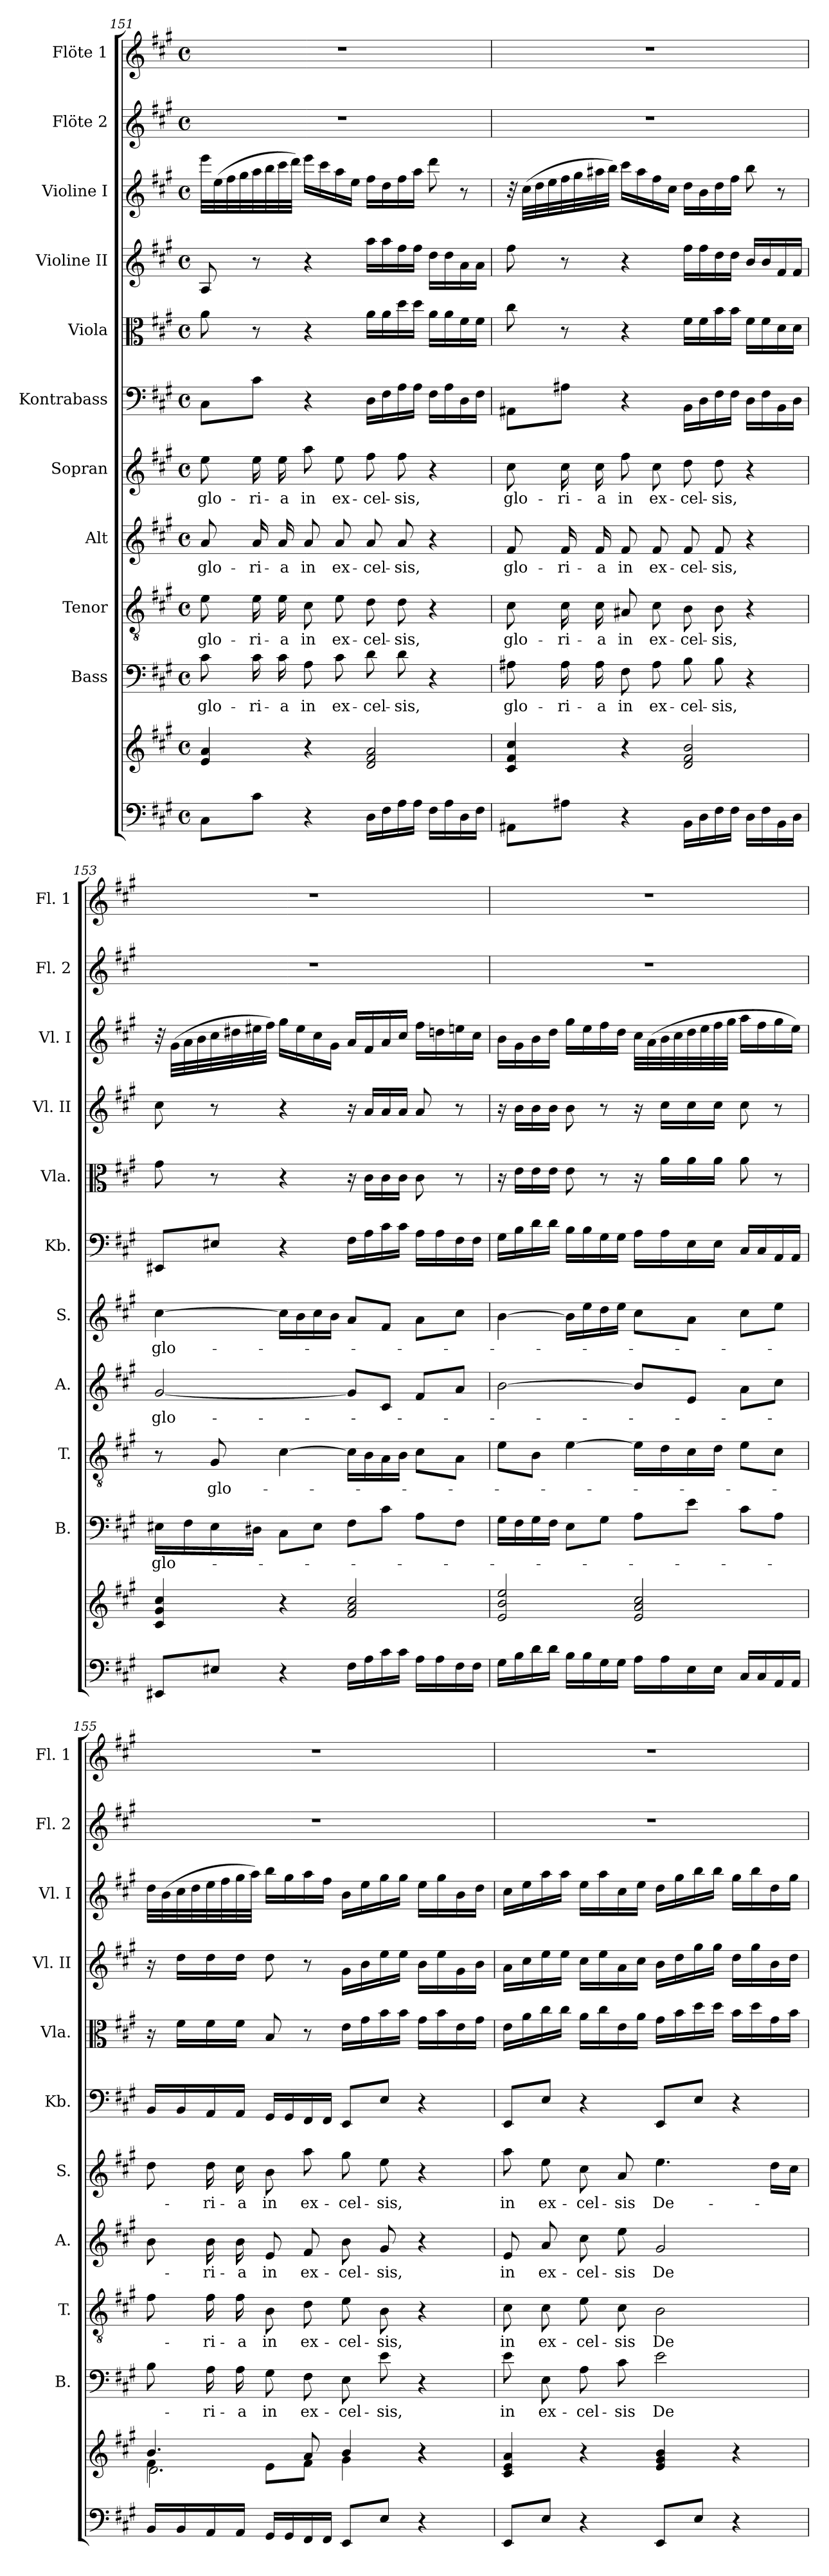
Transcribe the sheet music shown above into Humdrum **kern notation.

**kern	**kern	**kern	**text	**kern	**text	**kern	**text	**kern	**text	**kern	**kern	**kern	**kern	**kern	**kern
*part11	*part11	*part10	*part10	*part9	*part9	*part8	*part8	*part7	*part7	*part6	*part5	*part4	*part3	*part2	*part1
*staff12	*staff11	*staff10	*staff10	*staff9	*staff9	*staff8	*staff8	*staff7	*staff7	*staff6	*staff5	*staff4	*staff3	*staff2	*staff1
*	*	*I"Bass	*	*I"Tenor	*	*I"Alt	*	*I"Sopran	*	*I"Kontrabass	*I"Viola	*I"Violine II	*I"Violine I	*I"Flöte 2	*I"Flöte 1
*	*	*I'B.	*	*I'T.	*	*I'A.	*	*I'S.	*	*I'Kb.	*I'Vla.	*I'Vl. II	*I'Vl. I	*I'Fl. 2	*I'Fl. 1
!!LO:PB:g=z
*clefF4	*clefG2	*clefF4	*	*clefGv2	*	*clefG2	*	*clefG2	*	*clefF4	*clefC3	*clefG2	*clefG2	*clefG2	*clefG2
*	*	*	*	*	*	*	*	*	*	*ITrd7c12	*	*	*	*	*
*k[f#c#g#]	*k[f#c#g#]	*k[f#c#g#]	*	*k[f#c#g#]	*	*k[f#c#g#]	*	*k[f#c#g#]	*	*k[f#c#g#]	*k[f#c#g#]	*k[f#c#g#]	*k[f#c#g#]	*k[f#c#g#]	*k[f#c#g#]
*A:	*A:	*A:	*	*A:	*	*A:	*	*A:	*	*A:	*A:	*A:	*A:	*A:	*A:
*M4/4	*M4/4	*M4/4	*	*M4/4	*	*M4/4	*	*M4/4	*	*M4/4	*M4/4	*M4/4	*M4/4	*M4/4	*M4/4
*met(c)	*met(c)	*met(c)	*	*met(c)	*	*met(c)	*	*met(c)	*	*met(c)	*met(c)	*met(c)	*met(c)	*met(c)	*met(c)
=151	=151	=151	=151	=151	=151	=151	=151	=151	=151	=151	=151	=151	=151	=151	=151
!	!	!	!LO:LY:b	!	!LO:LY:b	!	!LO:LY:b	!	!LO:LY:b	!	!	!	!	!	!
8C#\L	4e/ 4a/	8c#\	glo-	8e\	glo-	8a/	glo-	8ee\	glo-	8CC#\L	8a\	8A/	32eee\LLL	1r	1r
.	.	.	.	.	.	.	.	.	.	.	.	.	(>32ee\	.	.
.	.	.	.	.	.	.	.	.	.	.	.	.	32ff#\	.	.
.	.	.	.	.	.	.	.	.	.	.	.	.	32gg#\	.	.
!	!	!	!LO:LY:b	!	!LO:LY:b	!	!LO:LY:b	!	!LO:LY:b	!	!	!	!	!	!
8c#\J	.	16c#\	-ri-	16e\	-ri-	16a/	-ri-	16ee\	-ri-	8C#\J	8r	8r	32aa\	.	.
.	.	.	.	.	.	.	.	.	.	.	.	.	32bb\	.	.
!	!	!	!LO:LY:b	!	!LO:LY:b	!	!LO:LY:b	!	!LO:LY:b	!	!	!	!	!	!
.	.	16c#\	-a	16e\	-a	16a/	-a	16ee\	-a	.	.	.	32ccc#\	.	.
.	.	.	.	.	.	.	.	.	.	.	.	.	32ddd\JJJ)	.	.
!	!	!	!LO:LY:b	!	!LO:LY:b	!	!LO:LY:b	!	!LO:LY:b	!	!	!	!	!	!
4r	4r	8A\	in	8c#\	in	8a/	in	8aa\	in	4r	4r	4r	16eee\LL	.	.
.	.	.	.	.	.	.	.	.	.	.	.	.	16ccc#\	.	.
!	!	!	!LO:LY:b	!	!LO:LY:b	!	!LO:LY:b	!	!LO:LY:b	!	!	!	!	!	!
.	.	8c#\	ex-	8e\	ex-	8a/	ex-	8ee\	ex-	.	.	.	16aa\	.	.
.	.	.	.	.	.	.	.	.	.	.	.	.	16ee\JJ	.	.
!	!	!	!LO:LY:b	!	!LO:LY:b	!	!LO:LY:b	!	!LO:LY:b	!	!	!	!	!	!
16D\LL	2d/ 2f#/ 2a/	8d\	-cel-	8d\	-cel-	8a/	-cel-	8ff#\	-cel-	16DD\LL	16a\LL	16aa\LL	16ff#\LL	.	.
16F#\	.	.	.	.	.	.	.	.	.	16FF#\	16a\	16aa\	16dd\	.	.
!	!	!	!LO:LY:b	!	!LO:LY:b	!	!LO:LY:b	!	!LO:LY:b	!	!	!	!	!	!
16A\	.	8d\	-sis,	8d\	-sis,	8a/	-sis,	8ff#\	-sis,	16AA\	16dd\	16ff#\	16ff#\	.	.
16A\JJ	.	.	.	.	.	.	.	.	.	16AA\JJ	16dd\JJ	16ff#\JJ	16aa\JJ	.	.
16F#\LL	.	4r	.	4r	.	4r	.	4r	.	16FF#\LL	16a\LL	16dd\LL	8ddd\	.	.
16A\	.	.	.	.	.	.	.	.	.	16AA\	16a\	16dd\	.	.	.
16D\	.	.	.	.	.	.	.	.	.	16DD\	16f#\	16a\	8r	.	.
16F#\JJ	.	.	.	.	.	.	.	.	.	16FF#\JJ	16f#\JJ	16a\JJ	.	.	.
=152	=152	=152	=152	=152	=152	=152	=152	=152	=152	=152	=152	=152	=152	=152	=152
!	!	!	!LO:LY:b	!	!LO:LY:b	!	!LO:LY:b	!	!LO:LY:b	!	!	!	!	!	!
8AA#X\L	4c#/ 4f#/ 4cc#/	8A#X\	glo-	8c#\	glo-	8f#/	glo-	8cc#\	glo-	8AAA#X\L	8cc#\	8ff#\	32r	1r	1r
.	.	.	.	.	.	.	.	.	.	.	.	.	(>32cc#\LLL	.	.
.	.	.	.	.	.	.	.	.	.	.	.	.	32dd\	.	.
.	.	.	.	.	.	.	.	.	.	.	.	.	32ee\	.	.
!	!	!	!LO:LY:b	!	!LO:LY:b	!	!LO:LY:b	!	!LO:LY:b	!	!	!	!	!	!
8A#X\J	.	16A#\	-ri-	16c#\	-ri-	16f#/	-ri-	16cc#\	-ri-	8AA#X\J	8r	8r	32ff#\	.	.
.	.	.	.	.	.	.	.	.	.	.	.	.	32gg#\	.	.
!	!	!	!LO:LY:b	!	!LO:LY:b	!	!LO:LY:b	!	!LO:LY:b	!	!	!	!	!	!
.	.	16A#\	-a	16c#\	-a	16f#/	-a	16cc#\	-a	.	.	.	32aa#X\	.	.
.	.	.	.	.	.	.	.	.	.	.	.	.	32bb\JJJ)	.	.
!	!	!	!LO:LY:b	!	!LO:LY:b	!	!LO:LY:b	!	!LO:LY:b	!	!	!	!	!	!
4r	4r	8F#\	in	8A#X/	in	8f#/	in	8ff#\	in	4r	4r	4r	16ccc#\LL	.	.
.	.	.	.	.	.	.	.	.	.	.	.	.	16aa#\	.	.
!	!	!	!LO:LY:b	!	!LO:LY:b	!	!LO:LY:b	!	!LO:LY:b	!	!	!	!	!	!
.	.	8A#\	ex-	8c#\	ex-	8f#/	ex-	8cc#\	ex-	.	.	.	16ff#\	.	.
.	.	.	.	.	.	.	.	.	.	.	.	.	16cc#\JJ	.	.
!	!	!	!LO:LY:b	!	!LO:LY:b	!	!LO:LY:b	!	!LO:LY:b	!	!	!	!	!	!
16BB\LL	2d/ 2f#/ 2b/	8B\	-cel-	8B\	-cel-	8f#/	-cel-	8dd\	-cel-	16BBB\LL	16f#\LL	16ff#\LL	16dd\LL	.	.
16D\	.	.	.	.	.	.	.	.	.	16DD\	16f#\	16ff#\	16b\	.	.
!	!	!	!LO:LY:b	!	!LO:LY:b	!	!LO:LY:b	!	!LO:LY:b	!	!	!	!	!	!
16F#\	.	8B\	-sis,	8B\	-sis,	8f#/	-sis,	8dd\	-sis,	16FF#\	16b\	16dd\	16dd\	.	.
16F#\JJ	.	.	.	.	.	.	.	.	.	16FF#\JJ	16b\JJ	16dd\JJ	16ff#\JJ	.	.
16D\LL	.	4r	.	4r	.	4r	.	4r	.	16DD\LL	16f#\LL	16b/LL	8bb\	.	.
16F#\	.	.	.	.	.	.	.	.	.	16FF#\	16f#\	16b/	.	.	.
16BB\	.	.	.	.	.	.	.	.	.	16BBB\	16d\	16f#/	8r	.	.
16D\JJ	.	.	.	.	.	.	.	.	.	16DD\JJ	16d\JJ	16f#/JJ	.	.	.
!!LO:PB:g=z
=153	=153	=153	=153	=153	=153	=153	=153	=153	=153	=153	=153	=153	=153	=153	=153
!	!	!	!LO:LY:b	!	!	!	!LO:LY:b	!	!LO:LY:b	!	!	!	!	!	!
8EE#X/L	4c#/ 4g#/ 4cc#/	16E#X\LL	glo-	8r	.	[2g#/	glo-	[4cc#\	glo-	8EEE#X/L	8g#\	8cc#\	32r	1r	1r
.	.	.	.	.	.	.	.	.	.	.	.	.	(>32g#\LLL	.	.
.	.	16F#\	.	.	.	.	.	.	.	.	.	.	32a\	.	.
.	.	.	.	.	.	.	.	.	.	.	.	.	32b\	.	.
!	!	!	!	!	!LO:LY:b	!	!	!	!	!	!	!	!	!	!
8E#X/J	.	16E#\	.	8G#/	glo-	.	.	.	.	8EE#X/J	8r	8r	32cc#\	.	.
.	.	.	.	.	.	.	.	.	.	.	.	.	32dd#X\	.	.
.	.	16D#X\JJ	.	.	.	.	.	.	.	.	.	.	32ee#X\	.	.
.	.	.	.	.	.	.	.	.	.	.	.	.	32ff#\JJJ)	.	.
4r	4r	8C#\L	.	[4c#\	.	.	.	16cc#\LL]	.	4r	4r	4r	16gg#\LL	.	.
.	.	.	.	.	.	.	.	16b\	.	.	.	.	16ee#\	.	.
.	.	8E#\J	.	.	.	.	.	16cc#\	.	.	.	.	16cc#\	.	.
.	.	.	.	.	.	.	.	16b\JJ	.	.	.	.	16g#\JJ	.	.
16F#\LL	2f#/ 2a/ 2cc#/	8F#\L	.	16c#\LL]	.	8g#/L]	.	8a/L	.	16FF#\LL	16r	16r	16a/LL	.	.
16A\	.	.	.	16B\	.	.	.	.	.	16AA\	16c#\LL	16a/LL	16f#/	.	.
16c#\	.	8c#\J	.	16A\	.	8c#/J	.	8f#/J	.	16C#\	16c#\	16a/	16a/	.	.
16c#\JJ	.	.	.	16B\JJ	.	.	.	.	.	16C#\JJ	16c#\JJ	16a/JJ	16cc#/JJ	.	.
16A\LL	.	8A\L	.	8c#\L	.	8f#/L	.	8a\L	.	16AA\LL	8c#\	8a/	16ff#\LL	.	.
16A\	.	.	.	.	.	.	.	.	.	16AA\	.	.	16ddn\	.	.
16F#\	.	8F#\J	.	8A\J	.	8a/J	.	8cc#\J	.	16FF#\	8r	8r	16een\	.	.
16F#\JJ	.	.	.	.	.	.	.	.	.	16FF#\JJ	.	.	16cc#\JJ	.	.
=154	=154	=154	=154	=154	=154	=154	=154	=154	=154	=154	=154	=154	=154	=154	=154
16G#\LL	2e/ 2b/ 2ee/	16G#\LL	.	8e\L	.	[2b\	.	[4b\	.	16GG#\LL	16r	16r	16b\LL	1r	1r
16B\	.	16F#\	.	.	.	.	.	.	.	16BB\	16e\LL	16b\LL	16g#\	.	.
16d\	.	16G#\	.	8B\J	.	.	.	.	.	16D\	16e\	16b\	16b\	.	.
16d\JJ	.	16F#\JJ	.	.	.	.	.	.	.	16D\JJ	16e\JJ	16b\JJ	16dd\JJ	.	.
16B\LL	.	8E\L	.	[4e\	.	.	.	16b\LL]	.	16BB\LL	8e\	8b\	16gg#\LL	.	.
16B\	.	.	.	.	.	.	.	16ee\	.	16BB\	.	.	16ee\	.	.
16G#\	.	8G#\J	.	.	.	.	.	16dd\	.	16GG#\	8r	8r	16ff#\	.	.
16G#\JJ	.	.	.	.	.	.	.	16ee\JJ	.	16GG#\JJ	.	.	16dd\JJ	.	.
16A\LL	2e/ 2a/ 2cc#/	8A\L	.	16e\LL]	.	8b/L]	.	8cc#\L	.	16AA\LL	16r	16r	32cc#\LLL	.	.
.	.	.	.	.	.	.	.	.	.	.	.	.	(>32a\	.	.
16A\	.	.	.	16d\	.	.	.	.	.	16AA\	16a\LL	16cc#\LL	32b\	.	.
.	.	.	.	.	.	.	.	.	.	.	.	.	32cc#\	.	.
16E\	.	8e\J	.	16c#\	.	8e/J	.	8a\J	.	16EE\	16a\	16cc#\	32dd\	.	.
.	.	.	.	.	.	.	.	.	.	.	.	.	32ee\	.	.
16E\JJ	.	.	.	16d\JJ	.	.	.	.	.	16EE\JJ	16a\JJ	16cc#\JJ	32ff#\	.	.
.	.	.	.	.	.	.	.	.	.	.	.	.	32gg#\JJJ	.	.
16C#/LL	.	8c#\L	.	8e\L	.	8a\L	.	8cc#\L	.	16CC#/LL	8a\	8cc#\	16aa\LL	.	.
16C#/	.	.	.	.	.	.	.	.	.	16CC#/	.	.	16ff#\	.	.
16AA/	.	8A\J	.	8c#\J	.	8cc#\J	.	8ee\J	.	16AAA/	8r	8r	16gg#\	.	.
16AA/JJ	.	.	.	.	.	.	.	.	.	16AAA/JJ	.	.	16ee\JJ)	.	.
!!LO:PB:g=z
=155	=155	=155	=155	=155	=155	=155	=155	=155	=155	=155	=155	=155	=155	=155	=155
*	*^	*	*	*	*	*	*	*	*	*	*	*	*	*	*
*	*	*^	*	*	*	*	*	*	*	*	*	*	*	*	*	*
16BB/LL	4.b/	4f#\	2.d\	8B\	.	8f#\	.	8b\	.	8dd\	.	16BBB/LL	16r	16r	32dd\LLL	1r	1r
.	.	.	.	.	.	.	.	.	.	.	.	.	.	.	(>32b\	.	.
16BB/	.	.	.	.	.	.	.	.	.	.	.	16BBB/	16f#\LL	16dd\LL	32cc#\	.	.
.	.	.	.	.	.	.	.	.	.	.	.	.	.	.	32dd\	.	.
!	!	!	!	!	!LO:LY:b	!	!LO:LY:b	!	!LO:LY:b	!	!LO:LY:b	!	!	!	!	!	!
16AA/	.	.	.	16A\	-ri-	16f#\	-ri-	16b\	-ri-	16dd\	-ri-	16AAA/	16f#\	16dd\	32ee\	.	.
.	.	.	.	.	.	.	.	.	.	.	.	.	.	.	32ff#\	.	.
!	!	!	!	!	!LO:LY:b	!	!LO:LY:b	!	!LO:LY:b	!	!LO:LY:b	!	!	!	!	!	!
16AA/JJ	.	.	.	16A\	-a	16f#\	-a	16b\	-a	16cc#\	-a	16AAA/JJ	16f#\JJ	16dd\JJ	32gg#\	.	.
.	.	.	.	.	.	.	.	.	.	.	.	.	.	.	32aa\JJJ)	.	.
!	!	!	!	!	!LO:LY:b	!	!LO:LY:b	!	!LO:LY:b	!	!LO:LY:b	!	!	!	!	!	!
16GG#/LL	.	8e\L	.	8G#\	in	8B\	in	8e/	in	8b\	in	16GGG#/LL	8B/	8dd\	16bb\LL	.	.
16GG#/	.	.	.	.	.	.	.	.	.	.	.	16GGG#/	.	.	16gg#\	.	.
!	!	!	!	!	!LO:LY:b	!	!LO:LY:b	!	!LO:LY:b	!	!LO:LY:b	!	!	!	!	!	!
16FF#/	8a/	8f#\J	.	8F#\	ex-	8d\	ex-	8f#/	ex-	8aa\	ex-	16FFF#/	8r	8r	16aa\	.	.
16FF#/JJ	.	.	.	.	.	.	.	.	.	.	.	16FFF#/JJ	.	.	16ff#\JJ	.	.
!	!	!	!	!	!LO:LY:b	!	!LO:LY:b	!	!LO:LY:b	!	!LO:LY:b	!	!	!	!	!	!
8EE/L	4b/	4g#\	.	8E\	-cel-	8e\	-cel-	8b\	-cel-	8gg#\	-cel-	8EEE/L	16e\LL	16g#\LL	16b\LL	.	.
.	.	.	.	.	.	.	.	.	.	.	.	.	16g#\	16b\	16ee\	.	.
!	!	!	!	!	!LO:LY:b	!	!LO:LY:b	!	!LO:LY:b	!	!LO:LY:b	!	!	!	!	!	!
8E/J	.	.	.	8e\	-sis,	8B\	-sis,	8g#/	-sis,	8ee\	-sis,	8EE/J	16b\	16ee\	16gg#\	.	.
.	.	.	.	.	.	.	.	.	.	.	.	.	16b\JJ	16ee\JJ	16gg#\JJ	.	.
4r	4r	4r	4r	4r	.	4r	.	4r	.	4r	.	4r	16g#\LL	16b\LL	16ee\LL	.	.
.	.	.	.	.	.	.	.	.	.	.	.	.	16b\	16ee\	16gg#\	.	.
.	.	.	.	.	.	.	.	.	.	.	.	.	16e\	16g#\	16b\	.	.
.	.	.	.	.	.	.	.	.	.	.	.	.	16g#\JJ	16b\JJ	16dd\JJ	.	.
*	*v	*v	*v	*	*	*	*	*	*	*	*	*	*	*	*	*	*
=156	=156	=156	=156	=156	=156	=156	=156	=156	=156	=156	=156	=156	=156	=156	=156
!	!	!	!LO:LY:b	!	!LO:LY:b	!	!LO:LY:b	!	!LO:LY:b	!	!	!	!	!	!
8EE/L	4c#/ 4e/ 4a/	8e\	in	8c#\	in	8e/	in	8aa\	in	8EEE/L	16e\LL	16a\LL	16cc#\LL	1r	1r
.	.	.	.	.	.	.	.	.	.	.	16a\	16cc#\	16ee\	.	.
!	!	!	!LO:LY:b	!	!LO:LY:b	!	!LO:LY:b	!	!LO:LY:b	!	!	!	!	!	!
8E/J	.	8E\	ex-	8c#\	ex-	8a/	ex-	8ee\	ex-	8EE/J	16cc#\	16ee\	16aa\	.	.
.	.	.	.	.	.	.	.	.	.	.	16cc#\JJ	16ee\JJ	16aa\JJ	.	.
!	!	!	!LO:LY:b	!	!LO:LY:b	!	!LO:LY:b	!	!LO:LY:b	!	!	!	!	!	!
4r	4r	8A\	-cel-	8e\	-cel-	8cc#\	-cel-	8cc#\	-cel-	4r	16a\LL	16cc#\LL	16ee\LL	.	.
.	.	.	.	.	.	.	.	.	.	.	16cc#\	16ee\	16aa\	.	.
!	!	!	!LO:LY:b	!	!LO:LY:b	!	!LO:LY:b	!	!LO:LY:b	!	!	!	!	!	!
.	.	8c#\	-sis	8c#\	-sis	8ee\	-sis	8a/	-sis	.	16e\	16a\	16cc#\	.	.
.	.	.	.	.	.	.	.	.	.	.	16a\JJ	16cc#\JJ	16ee\JJ	.	.
!	!	!	!LO:LY:b	!	!LO:LY:b	!	!LO:LY:b	!	!LO:LY:b	!	!	!	!	!	!
8EE/L	4e/ 4g#/ 4b/	2e\	De-	2B\	De-	2g#/	De-	4.ee\	De-	8EEE/L	16g#\LL	16b\LL	16dd\LL	.	.
.	.	.	.	.	.	.	.	.	.	.	16b\	16dd\	16gg#\	.	.
8E/J	.	.	.	.	.	.	.	.	.	8EE/J	16dd\	16gg#\	16bb\	.	.
.	.	.	.	.	.	.	.	.	.	.	16dd\JJ	16gg#\JJ	16bb\JJ	.	.
4r	4r	.	.	.	.	.	.	.	.	4r	16b\LL	16dd\LL	16gg#\LL	.	.
.	.	.	.	.	.	.	.	.	.	.	16dd\	16gg#\	16bb\	.	.
.	.	.	.	.	.	.	.	16dd\LL	.	.	16g#\	16b\	16dd\	.	.
.	.	.	.	.	.	.	.	16cc#\JJ	.	.	16b\JJ	16dd\JJ	16gg#\JJ	.	.
=	=	=	=	=	=	=	=	=	=	=	=	=	=	=	=
*-	*-	*-	*-	*-	*-	*-	*-	*-	*-	*-	*-	*-	*-	*-	*-
